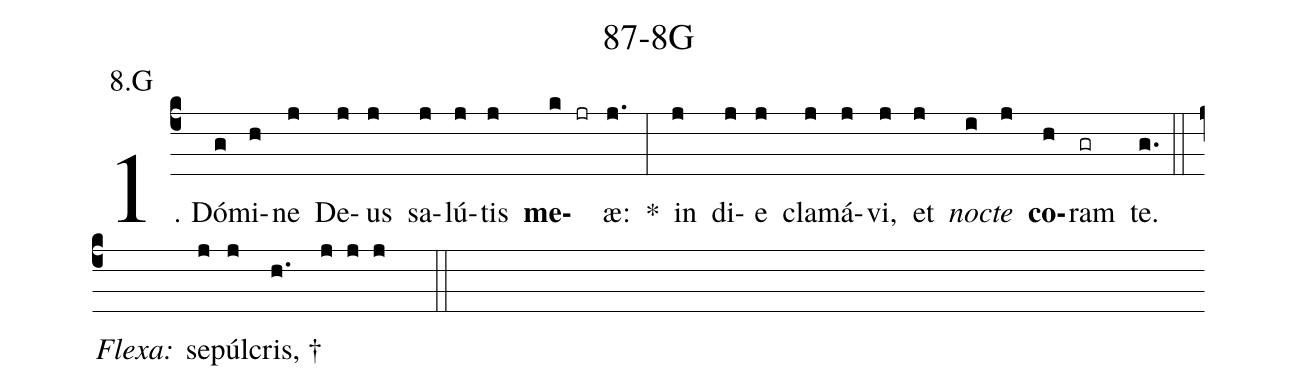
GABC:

name: 87-8G;
annotation: 8.G;
%%
(c4)1. Dó(g)mi(h)ne(j) De(j)us(j) sa(j)lú(j)tis(j) <b>me</b>(k jr)æ:(j.) *(:) in(j) di(j)e(j) cla(j)má(j)vi,(j) et(j) <i>no</i>(i)<i>cte</i>(j) <b>co</b>(h)ram(gr) te.(g.) (::)
<i>Flexa:</i>(////)  se(j)púl(j)cris, †(h.//// j j j  ::)
